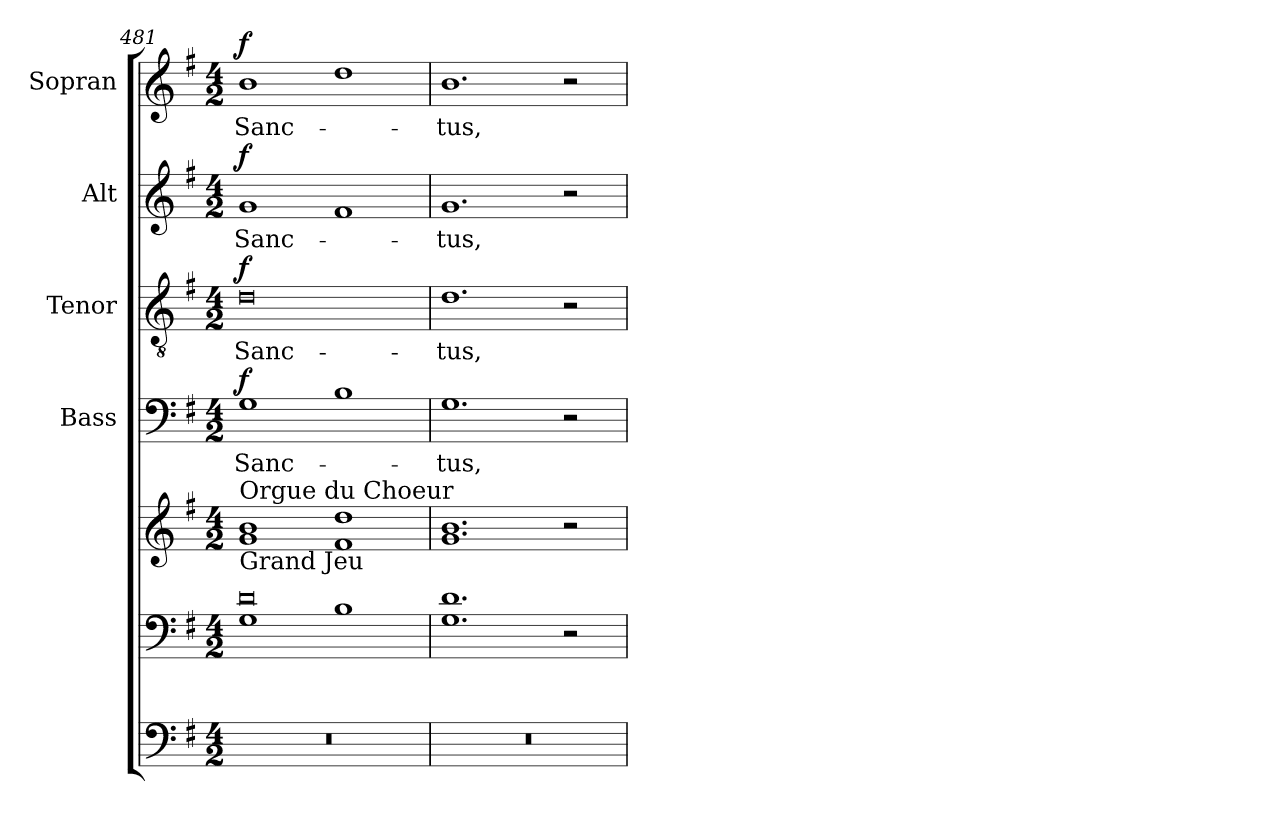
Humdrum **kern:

**kern	**kern	**kern	**kern	**text	**dynam	**kern	**text	**dynam	**kern	**text	**dynam	**kern	**text	**dynam
*part6	*part5	*part5	*part4	*part4	*part4	*part3	*part3	*part3	*part2	*part2	*part2	*part1	*part1	*part1
*staff7	*staff6	*staff5	*staff4	*staff4	*staff4	*staff3	*staff3	*staff3	*staff2	*staff2	*staff2	*staff1	*staff1	*staff1
*	*	*	*I"Bass	*	*	*I"Tenor	*	*	*I"Alt	*	*	*I"Sopran	*	*
*	*	*	*I'B.	*	*	*I'T.	*	*	*I'A.	*	*	*I'S.	*	*
*clefF4	*clefF4	*clefG2	*clefF4	*	*	*clefGv2	*	*	*clefG2	*	*	*clefG2	*	*
*k[f#]	*k[f#]	*k[f#]	*k[f#]	*	*	*k[f#]	*	*	*k[f#]	*	*	*k[f#]	*	*
*G:	*G:	*G:	*G:	*	*	*G:	*	*	*G:	*	*	*G:	*	*
*M4/2	*M4/2	*M4/2	*M4/2	*	*	*M4/2	*	*	*M4/2	*	*	*M4/2	*	*
=481	=481	=481	=481	=481	=481	=481	=481	=481	=481	=481	=481	=481	=481	=481
*	*^	*	*	*	*	*	*	*	*	*	*	*	*	*
!	!	!	!LO:TX:a:t=Orgue du Choeur	!	!	!	!	!	!	!	!	!	!	!	!
!	!	!	!LO:TX:b:t=Grand Jeu	!	!	!	!	!	!	!	!	!	!	!	!
!	!	!	!	!	!LO:LY:b	!LO:DY:a	!	!LO:LY:b	!LO:DY:a	!	!LO:LY:b	!LO:DY:a	!	!LO:LY:b	!LO:DY:a
0r	0d	1G	1g 1b	1G	Sanc-	f	0d	Sanc-	f	1g	Sanc-	f	1b	Sanc-	f
.	.	1B	1f# 1dd	1B	.	.	.	.	.	1f#	.	.	1dd	.	.
=482	=482	=482	=482	=482	=482	=482	=482	=482	=482	=482	=482	=482	=482	=482	=482
!	!	!	!	!	!LO:LY:b	!	!	!LO:LY:b	!	!	!LO:LY:b	!	!	!LO:LY:b	!
*	*v	*v	*	*	*	*	*	*	*	*	*	*	*	*	*
0r	1.G 1.d	1.g 1.b	1.G	-tus,	.	1.d	-tus,	.	1.g	-tus,	.	1.b	-tus,	.
.	2r	2r	2r	.	.	2r	.	.	2r	.	.	2r	.	.
=	=	=	=	=	=	=	=	=	=	=	=	=	=	=
*-	*-	*-	*-	*-	*-	*-	*-	*-	*-	*-	*-	*-	*-	*-
